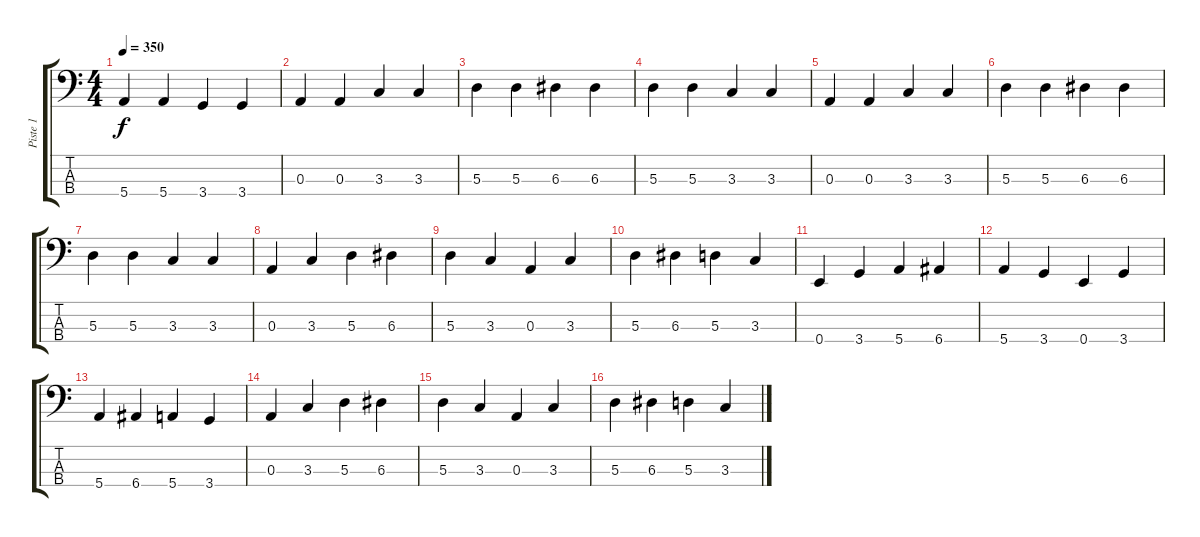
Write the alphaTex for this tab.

\track ("Piste 1" "Piste 1") {instrument electricbassfinger}
\staff {score tabs}
\tuning (G2 D2 A1 E1) {hide}
\ts (4 4)
\tempo 350
\clef f4
\ks c
5.4.4{dy f} 5.4.4 3.4.4 3.4.4 |
0.3.4 0.3.4 3.3.4 3.3.4 |
5.3.4 5.3.4 6.3.4 6.3.4 |
5.3.4 5.3.4 3.3.4 3.3.4 |
0.3.4 0.3.4 3.3.4 3.3.4 |
5.3.4 5.3.4 6.3.4 6.3.4 |
5.3.4 5.3.4 3.3.4 3.3.4 |
0.3.4 3.3.4 5.3.4 6.3.4 |
5.3.4 3.3.4 0.3.4 3.3.4 |
5.3.4 6.3.4 5.3.4 3.3.4 |
0.4.4 3.4.4 5.4.4 6.4.4 |
5.4.4 3.4.4 0.4.4 3.4.4 |
5.4.4 6.4.4 5.4.4 3.4.4 |
0.3.4 3.3.4 5.3.4 6.3.4 |
5.3.4 3.3.4 0.3.4 3.3.4 |
5.3.4 6.3.4 5.3.4 3.3.4
